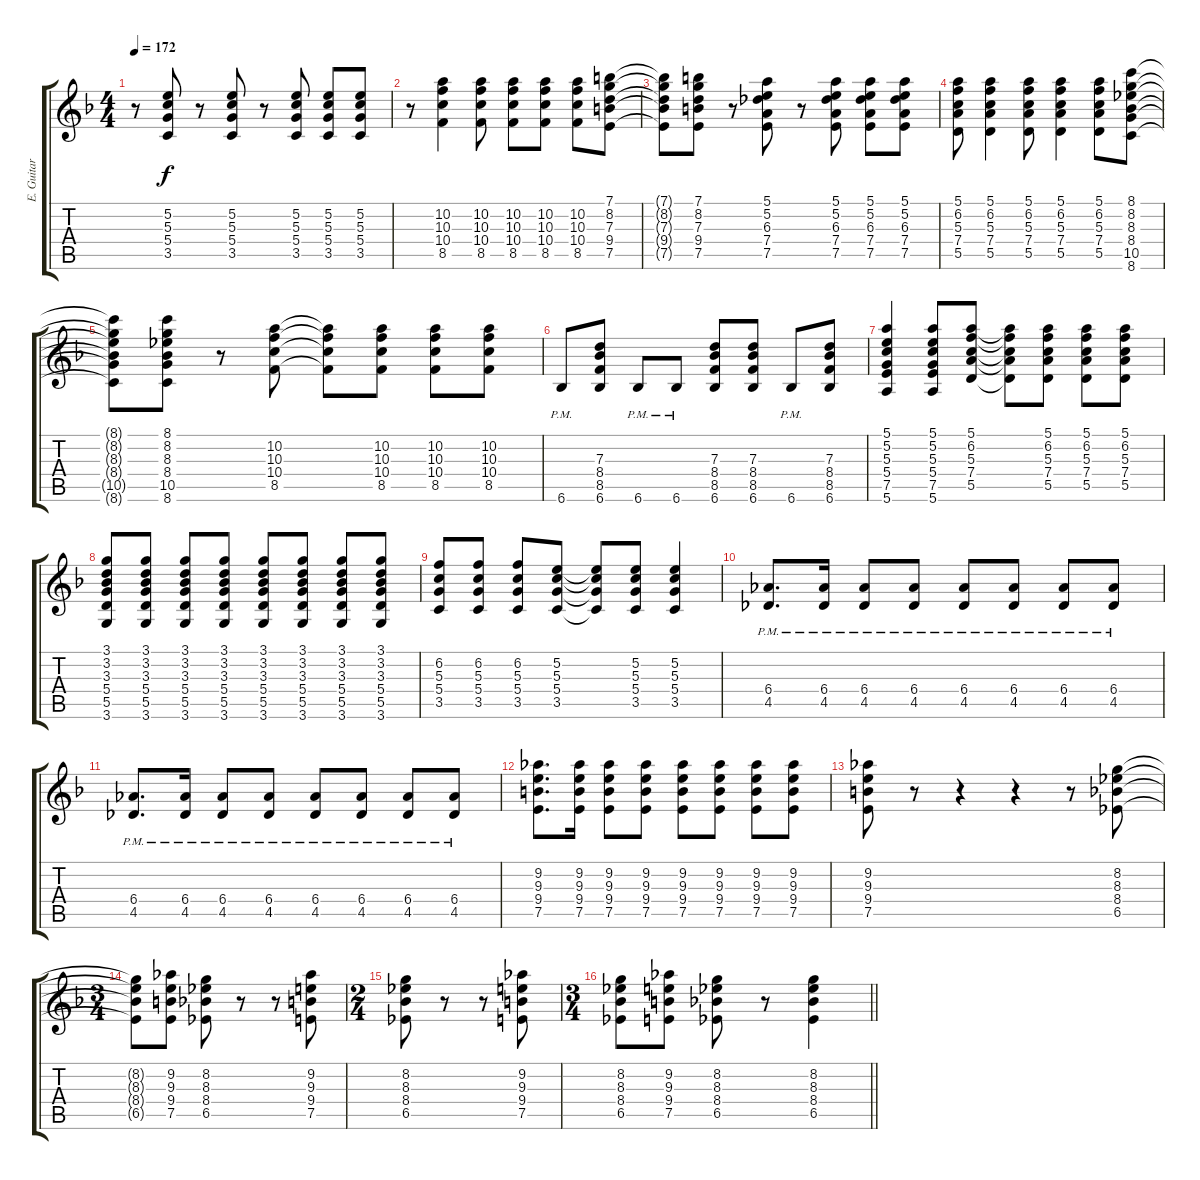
\track ("E. Guitar I" "E. Guitar ") {instrument overdrivenguitar}
\staff {score tabs}
\tuning (E4 B3 G3 D3 A2 E2) {hide}
\ts (4 4)
\tempo 172
\clef g2
\ks f
r.8{dy f} (5.2 5.3 5.4 3.5).8 r.8 (5.2 5.3 5.4 3.5).8 r.8 (5.2 5.3 5.4 3.5).8 (5.2 5.3 5.4 3.5).8 (5.2 5.3 5.4 3.5).8 |
r.8 (10.2 10.3 10.4 8.5).4 (10.2 10.3 10.4 8.5).8 (10.2 10.3 10.4 8.5).8 (10.2 10.3 10.4 8.5).8 (10.2 10.3 10.4 8.5).8 (7.1 8.2 7.3 9.4 7.5).8 |
(7.1{t} 8.2{t} 7.3{t} 9.4{t} 7.5{t}).8 (7.1 8.2 7.3 9.4 7.5).8 r.8 (5.1 5.2 6.3 7.4 7.5).8 r.8 (5.1 5.2 6.3 7.4 7.5).8 (5.1 5.2 6.3 7.4 7.5).8 (5.1 5.2 6.3 7.4 7.5).8 |
(5.1 6.2 5.3 7.4 5.5).8 (5.1 6.2 5.3 7.4 5.5).4 (5.1 6.2 5.3 7.4 5.5).8 (5.1 6.2 5.3 7.4 5.5).4 (5.1 6.2 5.3 7.4 5.5).8 (8.1 8.2 8.3 8.4 10.5 8.6).8 |
(8.1{t} 8.2{t} 8.3{t} 8.4{t} 10.5{t} 8.6{t}).8 (8.1 8.2 8.3 8.4 10.5 8.6).8 r.8 (10.2 10.3 10.4 8.5).8 (10.2{t} 10.3{t} 10.4{t} 8.5{t}).8 (10.2 10.3 10.4 8.5).8 (10.2 10.3 10.4 8.5).8 (10.2 10.3 10.4 8.5).8 |
6.6{pm}.8 (7.3 8.4 8.5 6.6).8 6.6{pm}.8 6.6{pm}.8 (7.3 8.4 8.5 6.6).8 (7.3 8.4 8.5 6.6).8 6.6{pm}.8 (7.3 8.4 8.5 6.6).8 |
(5.1 5.2 5.3 5.4 7.5 5.6).4 (5.1 5.2 5.3 5.4 7.5 5.6).8 (5.1 6.2 5.3 7.4 5.5).8 (5.1{t} 6.2{t} 5.3{t} 7.4{t} 5.5{t}).8 (5.1 6.2 5.3 7.4 5.5).8 (5.1 6.2 5.3 7.4 5.5).8 (5.1 6.2 5.3 7.4 5.5).8 |
(3.1 3.2 3.3 5.4 5.5 3.6).8 (3.1 3.2 3.3 5.4 5.5 3.6).8 (3.1 3.2 3.3 5.4 5.5 3.6).8 (3.1 3.2 3.3 5.4 5.5 3.6).8 (3.1 3.2 3.3 5.4 5.5 3.6).8 (3.1 3.2 3.3 5.4 5.5 3.6).8 (3.1 3.2 3.3 5.4 5.5 3.6).8 (3.1 3.2 3.3 5.4 5.5 3.6).8 |
(6.2 5.3 5.4 3.5).8 (6.2 5.3 5.4 3.5).8 (6.2 5.3 5.4 3.5).8 (5.2 5.3 5.4 3.5).8 (5.2{t} 5.3{t} 5.4{t} 3.5{t}).8 (5.2 5.3 5.4 3.5).8 (5.2 5.3 5.4 3.5).4 |
(6.4{pm} 4.5{pm}).8{d} (6.4{pm} 4.5{pm}).16 (6.4{pm} 4.5{pm}).8 (6.4{pm} 4.5{pm}).8 (6.4{pm} 4.5{pm}).8 (6.4{pm} 4.5{pm}).8 (6.4{pm} 4.5{pm}).8 (6.4{pm} 4.5{pm}).8 |
(6.4{pm} 4.5{pm}).8{d} (6.4{pm} 4.5{pm}).16 (6.4{pm} 4.5{pm}).8 (6.4{pm} 4.5{pm}).8 (6.4{pm} 4.5{pm}).8 (6.4{pm} 4.5{pm}).8 (6.4{pm} 4.5{pm}).8 (6.4{pm} 4.5{pm}).8 |
(9.2 9.3 9.4 7.5).8{d} (9.2 9.3 9.4 7.5).16 (9.2 9.3 9.4 7.5).8 (9.2 9.3 9.4 7.5).8 (9.2 9.3 9.4 7.5).8 (9.2 9.3 9.4 7.5).8 (9.2 9.3 9.4 7.5).8 (9.2 9.3 9.4 7.5).8 |
(9.2 9.3 9.4 7.5).8 r.8 r.4 r.4 r.8 (8.2 8.3 8.4 6.5).8 |
\ts (3 4)
(8.2{t} 8.3{t} 8.4{t} 6.5{t}).8 (9.2 9.3 9.4 7.5).8 (8.2 8.3 8.4 6.5).8 r.8 r.8 (9.2 9.3 9.4 7.5).8 |
\ts (2 4)
(8.2 8.3 8.4 6.5).8 r.8 r.8 (9.2 9.3 9.4 7.5).8 |
\ts (3 4)
\barLineRight lightlight
(8.2 8.3 8.4 6.5).8 (9.2 9.3 9.4 7.5).8 (8.2 8.3 8.4 6.5).8 r.8 (8.2 8.3 8.4 6.5).4
